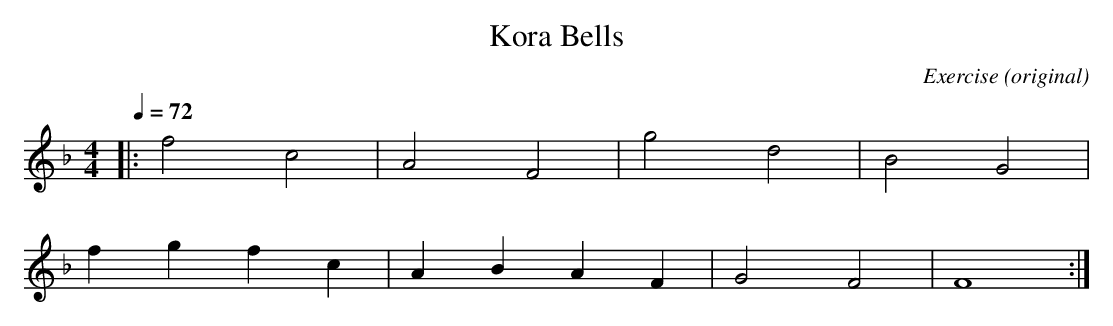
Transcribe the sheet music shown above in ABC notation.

X:1
T:Kora Bells
C:Exercise (original)
M:4/4
L:1/8
Q:1/4=72
K:F
|: f4 c4 | A4 F4 | g4 d4 | B4 G4 |
   f2 g2 f2 c2 | A2 B2 A2 F2 | G4 F4 | F8 :|
